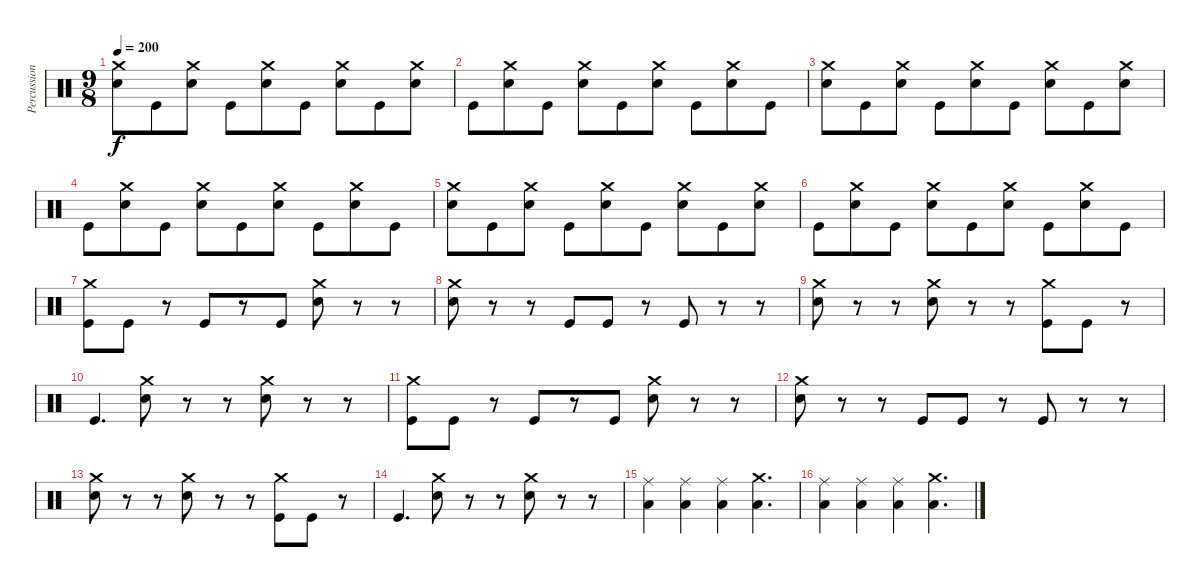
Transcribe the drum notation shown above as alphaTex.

\track ("Percussion" "Percussion") {instrument percussion}
\staff {score}
\articulation defaults
\ts (9 8)
\tempo 200
\clef neutral
\ks c
("Crash medium (hit)" "Electric Snare (hit)").8{dy f} "Kick (hit)".8 ("Crash medium (hit)" "Electric Snare (hit)").8 "Kick (hit)".8 ("Crash medium (hit)" "Electric Snare (hit)").8 "Kick (hit)".8 ("Crash medium (hit)" "Electric Snare (hit)").8 "Kick (hit)".8 ("Crash medium (hit)" "Electric Snare (hit)").8 |
"Kick (hit)".8 ("Crash medium (hit)" "Electric Snare (hit)").8 "Kick (hit)".8 ("Crash medium (hit)" "Electric Snare (hit)").8 "Kick (hit)".8 ("Crash medium (hit)" "Electric Snare (hit)").8 "Kick (hit)".8 ("Crash medium (hit)" "Electric Snare (hit)").8 "Kick (hit)".8 |
("Crash medium (hit)" "Electric Snare (hit)").8 "Kick (hit)".8 ("Crash medium (hit)" "Electric Snare (hit)").8 "Kick (hit)".8 ("Crash medium (hit)" "Electric Snare (hit)").8 "Kick (hit)".8 ("Crash medium (hit)" "Electric Snare (hit)").8 "Kick (hit)".8 ("Crash medium (hit)" "Electric Snare (hit)").8 |
"Kick (hit)".8 ("Crash medium (hit)" "Electric Snare (hit)").8 "Kick (hit)".8 ("Crash medium (hit)" "Electric Snare (hit)").8 "Kick (hit)".8 ("Crash medium (hit)" "Electric Snare (hit)").8 "Kick (hit)".8 ("Crash medium (hit)" "Electric Snare (hit)").8 "Kick (hit)".8 |
("Crash medium (hit)" "Electric Snare (hit)").8 "Kick (hit)".8 ("Crash medium (hit)" "Electric Snare (hit)").8 "Kick (hit)".8 ("Crash medium (hit)" "Electric Snare (hit)").8 "Kick (hit)".8 ("Crash medium (hit)" "Electric Snare (hit)").8 "Kick (hit)".8 ("Crash medium (hit)" "Electric Snare (hit)").8 |
"Kick (hit)".8 ("Crash medium (hit)" "Electric Snare (hit)").8 "Kick (hit)".8 ("Crash medium (hit)" "Electric Snare (hit)").8 "Kick (hit)".8 ("Crash medium (hit)" "Electric Snare (hit)").8 "Kick (hit)".8 ("Crash medium (hit)" "Electric Snare (hit)").8 "Kick (hit)".8 |
("Crash medium (hit)" "Kick (hit)").8 "Kick (hit)".8 r.8 "Kick (hit)".8 r.8 "Kick (hit)".8 ("Crash medium (hit)" "Electric Snare (hit)").8 r.8 r.8 |
("Crash medium (hit)" "Electric Snare (hit)").8 r.8 r.8 "Kick (hit)".8 "Kick (hit)".8 r.8 "Kick (hit)".8 r.8 r.8 |
("Crash medium (hit)" "Electric Snare (hit)").8 r.8 r.8 ("Crash medium (hit)" "Electric Snare (hit)").8 r.8 r.8 ("Crash medium (hit)" "Kick (hit)").8 "Kick (hit)".8 r.8 |
"Kick (hit)".4{d} ("Crash medium (hit)" "Electric Snare (hit)").8 r.8 r.8 ("Crash medium (hit)" "Electric Snare (hit)").8 r.8 r.8 |
("Crash medium (hit)" "Kick (hit)").8 "Kick (hit)".8 r.8 "Kick (hit)".8 r.8 "Kick (hit)".8 ("Crash medium (hit)" "Electric Snare (hit)").8 r.8 r.8 |
("Crash medium (hit)" "Electric Snare (hit)").8 r.8 r.8 "Kick (hit)".8 "Kick (hit)".8 r.8 "Kick (hit)".8 r.8 r.8 |
("Crash medium (hit)" "Electric Snare (hit)").8 r.8 r.8 ("Crash medium (hit)" "Electric Snare (hit)").8 r.8 r.8 ("Crash medium (hit)" "Kick (hit)").8 "Kick (hit)".8 r.8 |
"Kick (hit)".4{d} ("Crash medium (hit)" "Electric Snare (hit)").8 r.8 r.8 ("Crash medium (hit)" "Electric Snare (hit)").8 r.8 r.8 |
("Ride (middle)" "Low Floor Tom (hit)").4 ("Ride (middle)" "Low Floor Tom (hit)").4 ("Ride (middle)" "Low Floor Tom (hit)").4 ("Crash medium (hit)" "Low Floor Tom (hit)").4{d} |
("Ride (middle)" "Low Floor Tom (hit)").4 ("Ride (middle)" "Low Floor Tom (hit)").4 ("Ride (middle)" "Low Floor Tom (hit)").4 ("Crash medium (hit)" "Low Floor Tom (hit)").4{d}
